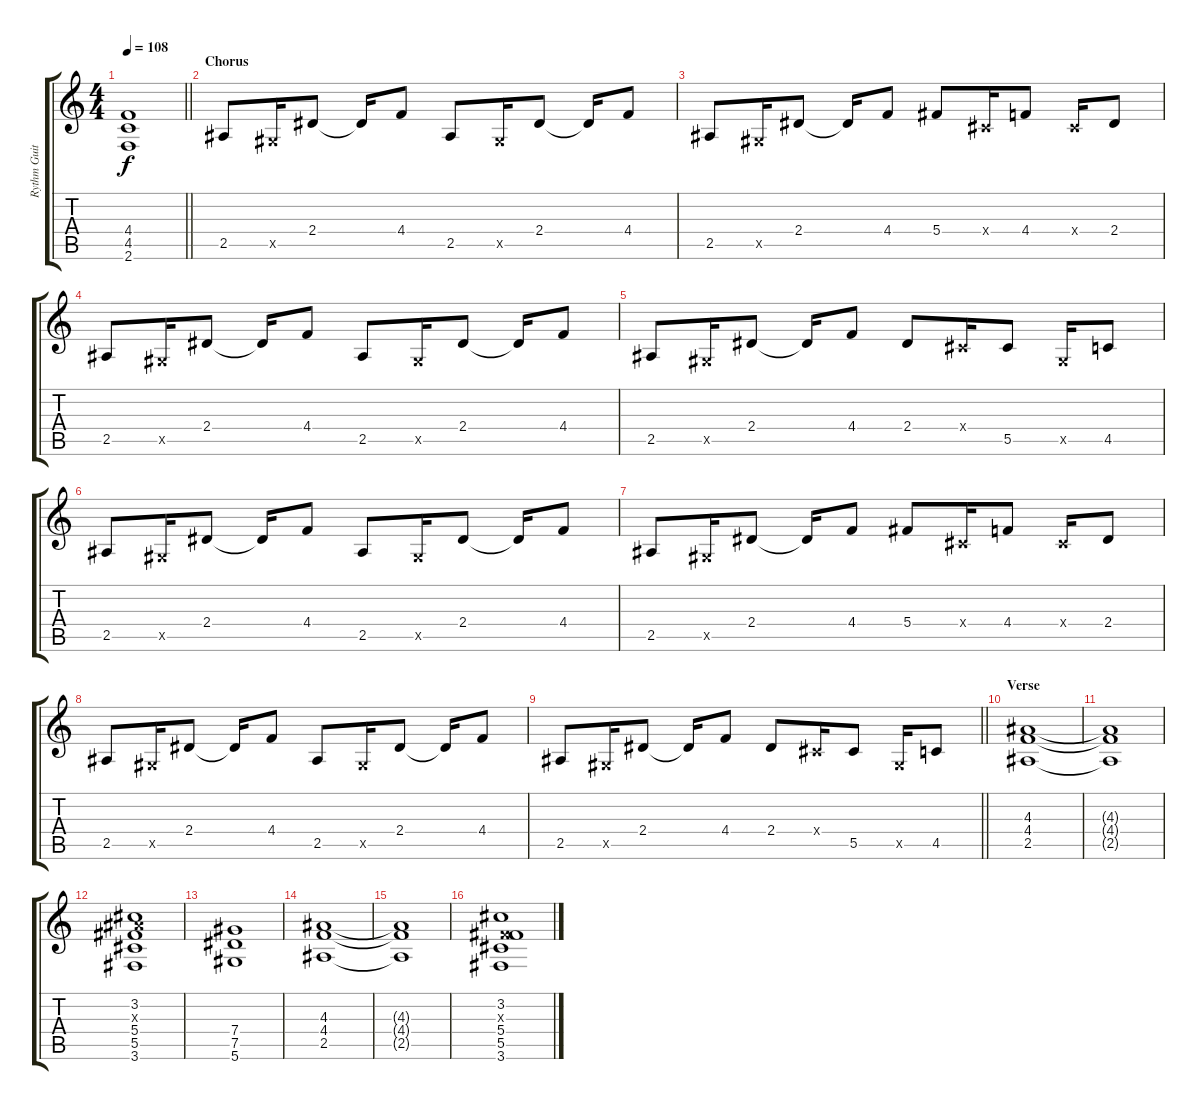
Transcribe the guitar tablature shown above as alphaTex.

\track ("Rythm Guitar" "Rythm Guit") {instrument distortionguitar}
\staff {score tabs}
\tuning (Eb4 Bb3 Gb3 Db3 Ab2 Eb2) {hide}
\ts (4 4)
\tempo 108
\clef g2
\barLineRight lightlight
\ks c
(4.4{t} 4.5{t} 2.6{t}).1{dy f} |
\section ("" "Chorus")
2.5.8 0.5{x}.16 2.4.8 2.4{t}.16 4.4.8 2.5.8 0.5{x}.16 2.4.8 2.4{t}.16 4.4.8 |
2.5.8 0.5{x}.16 2.4.8 2.4{t}.16 4.4.8 5.4.8 0.4{x}.16 4.4.8 0.4{x}.16 2.4.8 |
2.5.8 0.5{x}.16 2.4.8 2.4{t}.16 4.4.8 2.5.8 0.5{x}.16 2.4.8 2.4{t}.16 4.4.8 |
2.5.8 0.5{x}.16 2.4.8 2.4{t}.16 4.4.8 2.4.8 0.4{x}.16 5.5.8 0.5{x}.16 4.5.8 |
2.5.8 0.5{x}.16 2.4.8 2.4{t}.16 4.4.8 2.5.8 0.5{x}.16 2.4.8 2.4{t}.16 4.4.8 |
2.5.8 0.5{x}.16 2.4.8 2.4{t}.16 4.4.8 5.4.8 0.4{x}.16 4.4.8 0.4{x}.16 2.4.8 |
2.5.8 0.5{x}.16 2.4.8 2.4{t}.16 4.4.8 2.5.8 0.5{x}.16 2.4.8 2.4{t}.16 4.4.8 |
\barLineRight lightlight
2.5.8 0.5{x}.16 2.4.8 2.4{t}.16 4.4.8 2.4.8 0.4{x}.16 5.5.8 0.5{x}.16 4.5.8 |
\section ("" "Verse")
(4.3 4.4 2.5).1 |
(4.3{t} 4.4{t} 2.5{t}).1 |
(3.2 4.3{x} 5.4 5.5 3.6).1 |
(7.4 7.5 5.6).1 |
(4.3 4.4 2.5).1 |
(4.3{t} 4.4{t} 2.5{t}).1 |
(3.2 0.3{x} 5.4 5.5 3.6).1
